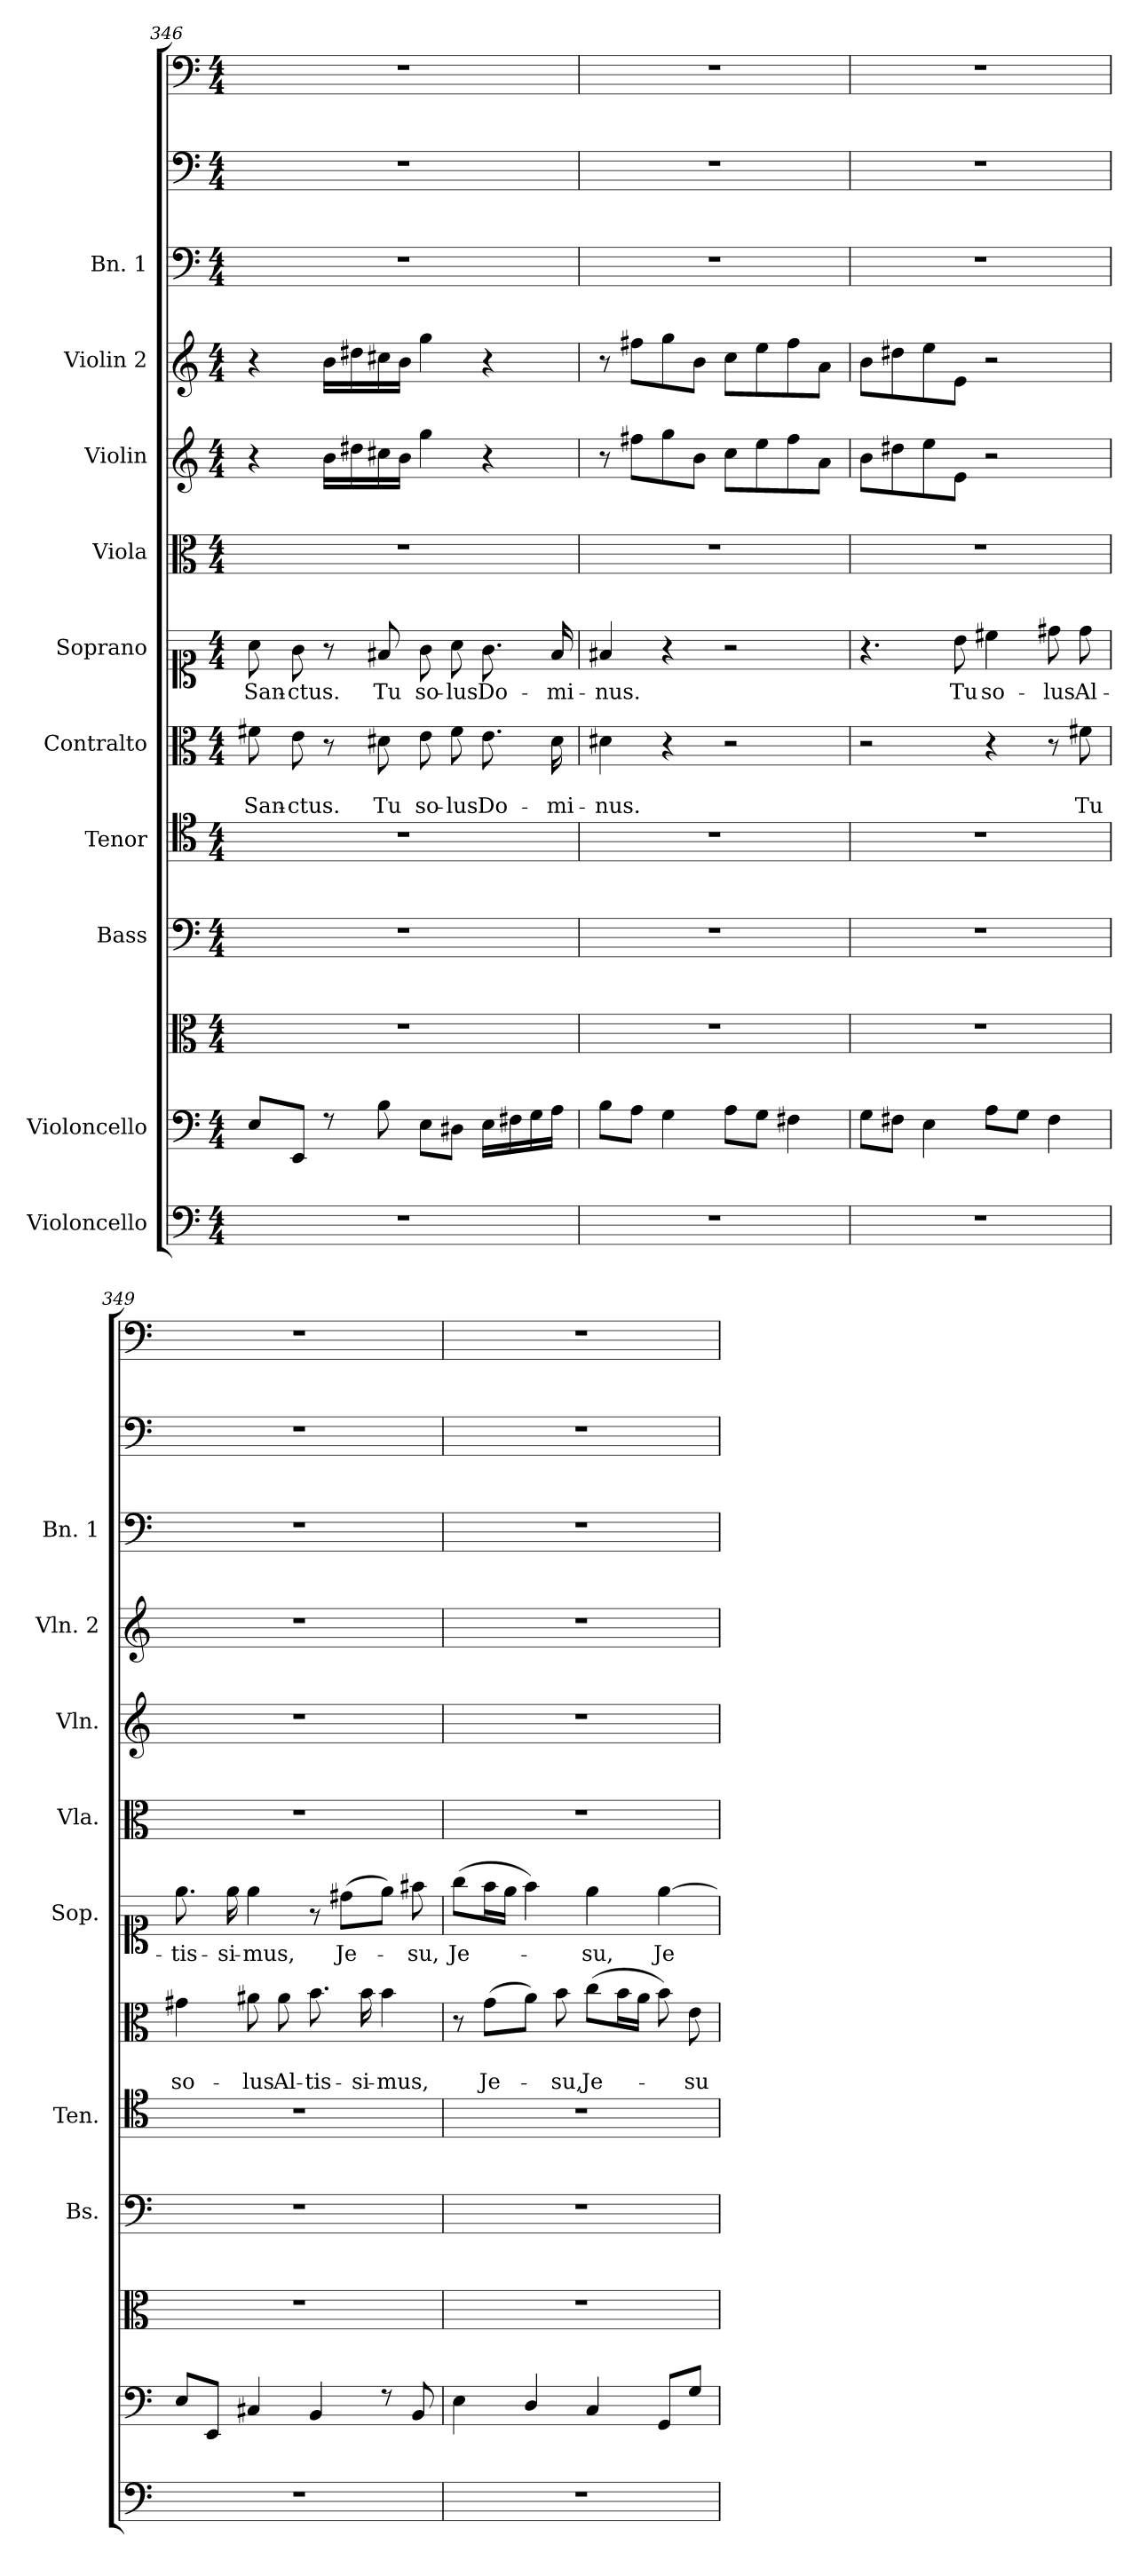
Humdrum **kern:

**kern	**kern	**kern	**kern	**kern	**kern	**text	**text	**kern	**text	**kern	**kern	**kern	**kern	**kern	**kern
*part13	*part12	*part11	*part10	*part9	*part8	*part8	*part8	*part7	*part7	*part6	*part5	*part4	*part3	*part2	*part1
*staff13	*staff12	*staff11	*staff10	*staff9	*staff8	*staff8	*staff8	*staff7	*staff7	*staff6	*staff5	*staff4	*staff3	*staff2	*staff1
*I"Violoncello	*I"Violoncello	*	*I"Bass	*I"Tenor	*I"Contralto	*	*	*I"Soprano	*	*I"Viola	*I"Violin	*I"Violin 2	*I"Bn. 1	*	*
*	*	*	*I'Bs.	*I'Ten.	*	*	*	*I'Sop.	*	*I'Vla.	*I'Vln.	*I'Vln. 2	*I'Bn. 1	*	*
*clefF4	*clefF4	*clefC3	*clefF4	*clefC4	*clefC3	*	*	*clefC1	*	*clefC3	*clefG2	*clefG2	*clefF4	*clefF4	*clefF4
*	*	*	*	*ITrd7c12	*	*	*	*	*	*	*	*	*	*	*
*k[]	*k[]	*k[]	*k[]	*k[]	*k[]	*	*	*k[]	*	*k[]	*k[]	*k[]	*k[]	*k[]	*k[]
*C:	*C:	*C:	*C:	*C:	*C:	*	*	*C:	*	*C:	*C:	*C:	*C:	*C:	*C:
*M4/4	*M4/4	*M4/4	*M4/4	*M4/4	*M4/4	*	*	*M4/4	*	*M4/4	*M4/4	*M4/4	*M4/4	*M4/4	*M4/4
=346	=346	=346	=346	=346	=346	=346	=346	=346	=346	=346	=346	=346	=346	=346	=346
*	*^	*	*	*	*	*	*	*	*	*	*	*	*	*	*
!	!	!	!	!	!	!	!	!LO:LY:b	!	!LO:LY:b	!	!	!	!	!	!
1r	8E/L	1ryy	1r	1r	1r	8f#X\	.	San-	8a\	San-	1r	4r	4r	1r	1r	1r
!	!	!	!	!	!	!	!	!LO:LY:b	!	!LO:LY:b	!	!	!	!	!	!
.	8EE/J	.	.	.	.	8e\	.	-ctus.	8g\	-ctus.	.	.	.	.	.	.
.	8r	.	.	.	.	8r	.	.	8r	.	.	16b\LL	16b\LL	.	.	.
.	.	.	.	.	.	.	.	.	.	.	.	16dd#X\	16dd#X\	.	.	.
!	!	!	!	!	!	!	!	!LO:LY:b	!	!LO:LY:b	!	!	!	!	!	!
.	8B\	.	.	.	.	8d#X\	.	Tu	8f#X/	Tu	.	16cc#X\	16cc#X\	.	.	.
.	.	.	.	.	.	.	.	.	.	.	.	16b\JJ	16b\JJ	.	.	.
!	!	!	!	!	!	!	!	!LO:LY:b	!	!LO:LY:b	!	!	!	!	!	!
.	8E\L	.	.	.	.	8e\	.	so-	8g\	so-	.	4gg\	4gg\	.	.	.
!	!	!	!	!	!	!	!	!LO:LY:b	!	!LO:LY:b	!	!	!	!	!	!
.	8D#X\J	.	.	.	.	8f#\	.	-lus	8a\	-lus	.	.	.	.	.	.
!	!	!	!	!	!	!	!	!LO:LY:b	!	!LO:LY:b	!	!	!	!	!	!
.	16E\LL	.	.	.	.	8.e\	.	Do-	8.g\	Do-	.	4r	4r	.	.	.
.	16F#X\	.	.	.	.	.	.	.	.	.	.	.	.	.	.	.
.	16G\	.	.	.	.	.	.	.	.	.	.	.	.	.	.	.
!	!	!	!	!	!	!	!	!LO:LY:b	!	!LO:LY:b	!	!	!	!	!	!
.	16A\JJ	.	.	.	.	16d#\	.	-mi-	16f#/	-mi-	.	.	.	.	.	.
=347	=347	=347	=347	=347	=347	=347	=347	=347	=347	=347	=347	=347	=347	=347	=347	=347
!	!	!	!	!	!	!	!	!LO:LY:b	!	!LO:LY:b	!	!	!	!	!	!
1r	8B\L	1ryy	1r	1r	1r	4d#X\	.	-nus.	4f#X/	-nus.	1r	8r	8r	1r	1r	1r
.	8A\J	.	.	.	.	.	.	.	.	.	.	8ff#X\L	8ff#X\L	.	.	.
.	4G\	.	.	.	.	4r	.	.	4r	.	.	8gg\	8gg\	.	.	.
.	.	.	.	.	.	.	.	.	.	.	.	8b\J	8b\J	.	.	.
.	8A\L	.	.	.	.	2r	.	.	2r	.	.	8cc\L	8cc\L	.	.	.
.	8G\J	.	.	.	.	.	.	.	.	.	.	8ee\	8ee\	.	.	.
.	4F#X\	.	.	.	.	.	.	.	.	.	.	8ff#\	8ff#\	.	.	.
.	.	.	.	.	.	.	.	.	.	.	.	8a\J	8a\J	.	.	.
!!LO:PB:g=z
=348	=348	=348	=348	=348	=348	=348	=348	=348	=348	=348	=348	=348	=348	=348	=348	=348
1r	8G\L	1ryy	1r	1r	1r	2r	.	.	4.r	.	1r	8b\L	8b\L	1r	1r	1r
.	8F#X\J	.	.	.	.	.	.	.	.	.	.	8dd#X\	8dd#X\	.	.	.
.	4E\	.	.	.	.	.	.	.	.	.	.	8ee\	8ee\	.	.	.
!	!	!	!	!	!	!	!	!	!	!LO:LY:b	!	!	!	!	!	!
.	.	.	.	.	.	.	.	.	8b\	Tu	.	8e\J	8e\J	.	.	.
!	!	!	!	!	!	!	!	!	!	!LO:LY:b	!	!	!	!	!	!
.	8A\L	.	.	.	.	4r	.	.	4cc#X\	so-	.	2r	2r	.	.	.
.	8G\J	.	.	.	.	.	.	.	.	.	.	.	.	.	.	.
!	!	!	!	!	!	!	!	!	!	!LO:LY:b	!	!	!	!	!	!
.	4F#\	.	.	.	.	8r	.	.	8dd#X\	-lus	.	.	.	.	.	.
!	!	!	!	!	!	!	!	!LO:LY:b	!	!LO:LY:b	!	!	!	!	!	!
.	.	.	.	.	.	8f#X\	.	Tu	8dd#\	Al-	.	.	.	.	.	.
=349	=349	=349	=349	=349	=349	=349	=349	=349	=349	=349	=349	=349	=349	=349	=349	=349
!	!	!	!	!	!	!	!	!LO:LY:b	!	!LO:LY:b	!	!	!	!	!	!
1r	8E/L	1ryy	1r	1r	1r	4g#X\	.	so-	8.ee\	-tis-	1r	1r	1r	1r	1r	1r
.	8EE/J	.	.	.	.	.	.	.	.	.	.	.	.	.	.	.
!	!	!	!	!	!	!	!	!	!	!LO:LY:b	!	!	!	!	!	!
.	.	.	.	.	.	.	.	.	16ee\	-si-	.	.	.	.	.	.
!	!	!	!	!	!	!	!	!LO:LY:b	!	!LO:LY:b	!	!	!	!	!	!
.	4C#X/	.	.	.	.	8a#X\	.	-lus	4ee\	-mus,	.	.	.	.	.	.
!	!	!	!	!	!	!	!	!LO:LY:b	!	!	!	!	!	!	!	!
.	.	.	.	.	.	8a#\	.	Al-	.	.	.	.	.	.	.	.
!	!	!	!	!	!	!	!	!LO:LY:b	!	!	!	!	!	!	!	!
.	4BB/	.	.	.	.	8.b\	.	-tis-	8r	.	.	.	.	.	.	.
!	!	!	!	!	!	!	!	!	!	!LO:LY:b	!	!	!	!	!	!
.	.	.	.	.	.	.	.	.	(>8dd#X\L	Je-	.	.	.	.	.	.
!	!	!	!	!	!	!	!	!LO:LY:b	!	!	!	!	!	!	!	!
.	.	.	.	.	.	16b\	.	-si-	.	.	.	.	.	.	.	.
!	!	!	!	!	!	!	!	!LO:LY:b	!	!	!	!	!	!	!	!
.	8r	.	.	.	.	4b\	.	-mus,	8ee\J)	.	.	.	.	.	.	.
!	!	!	!	!	!	!	!	!	!	!LO:LY:b	!	!	!	!	!	!
.	8BB/	.	.	.	.	.	.	.	8ff#X\	-su,	.	.	.	.	.	.
=350	=350	=350	=350	=350	=350	=350	=350	=350	=350	=350	=350	=350	=350	=350	=350	=350
!	!	!	!	!	!	!	!	!	!	!LO:LY:b	!	!	!	!	!	!
1r	4E\	1ryy	1r	1r	1r	8r	.	.	(>8gg\L	Je-	1r	1r	1r	1r	1r	1r
!	!	!	!	!	!	!	!	!LO:LY:b	!	!	!	!	!	!	!	!
.	.	.	.	.	.	(>8g\L	.	Je-	16ff\L	.	.	.	.	.	.	.
.	.	.	.	.	.	.	.	.	16ee\JJ	.	.	.	.	.	.	.
.	4D/	.	.	.	.	8a\J)	.	.	4ff\)	.	.	.	.	.	.	.
!	!	!	!	!	!	!	!	!LO:LY:b	!	!	!	!	!	!	!	!
.	.	.	.	.	.	8b\	.	-su,	.	.	.	.	.	.	.	.
!	!	!	!	!	!	!	!	!LO:LY:b	!	!LO:LY:b	!	!	!	!	!	!
.	4C/	.	.	.	.	(>8cc\L	.	Je-	4ee\	-su,	.	.	.	.	.	.
.	.	.	.	.	.	16b\L	.	.	.	.	.	.	.	.	.	.
.	.	.	.	.	.	16a\JJ	.	.	.	.	.	.	.	.	.	.
!	!	!	!	!	!	!	!	!	!	!LO:LY:b	!	!	!	!	!	!
.	8GG/L	.	.	.	.	8b\)	.	.	[>4ee\	Je-	.	.	.	.	.	.
!	!	!	!	!	!	!	!	!LO:LY:b	!	!	!	!	!	!	!	!
.	8G/J	.	.	.	.	8e\	.	-su	.	.	.	.	.	.	.	.
*	*v	*v	*	*	*	*	*	*	*	*	*	*	*	*	*	*
=	=	=	=	=	=	=	=	=	=	=	=	=	=	=	=
*-	*-	*-	*-	*-	*-	*-	*-	*-	*-	*-	*-	*-	*-	*-	*-
